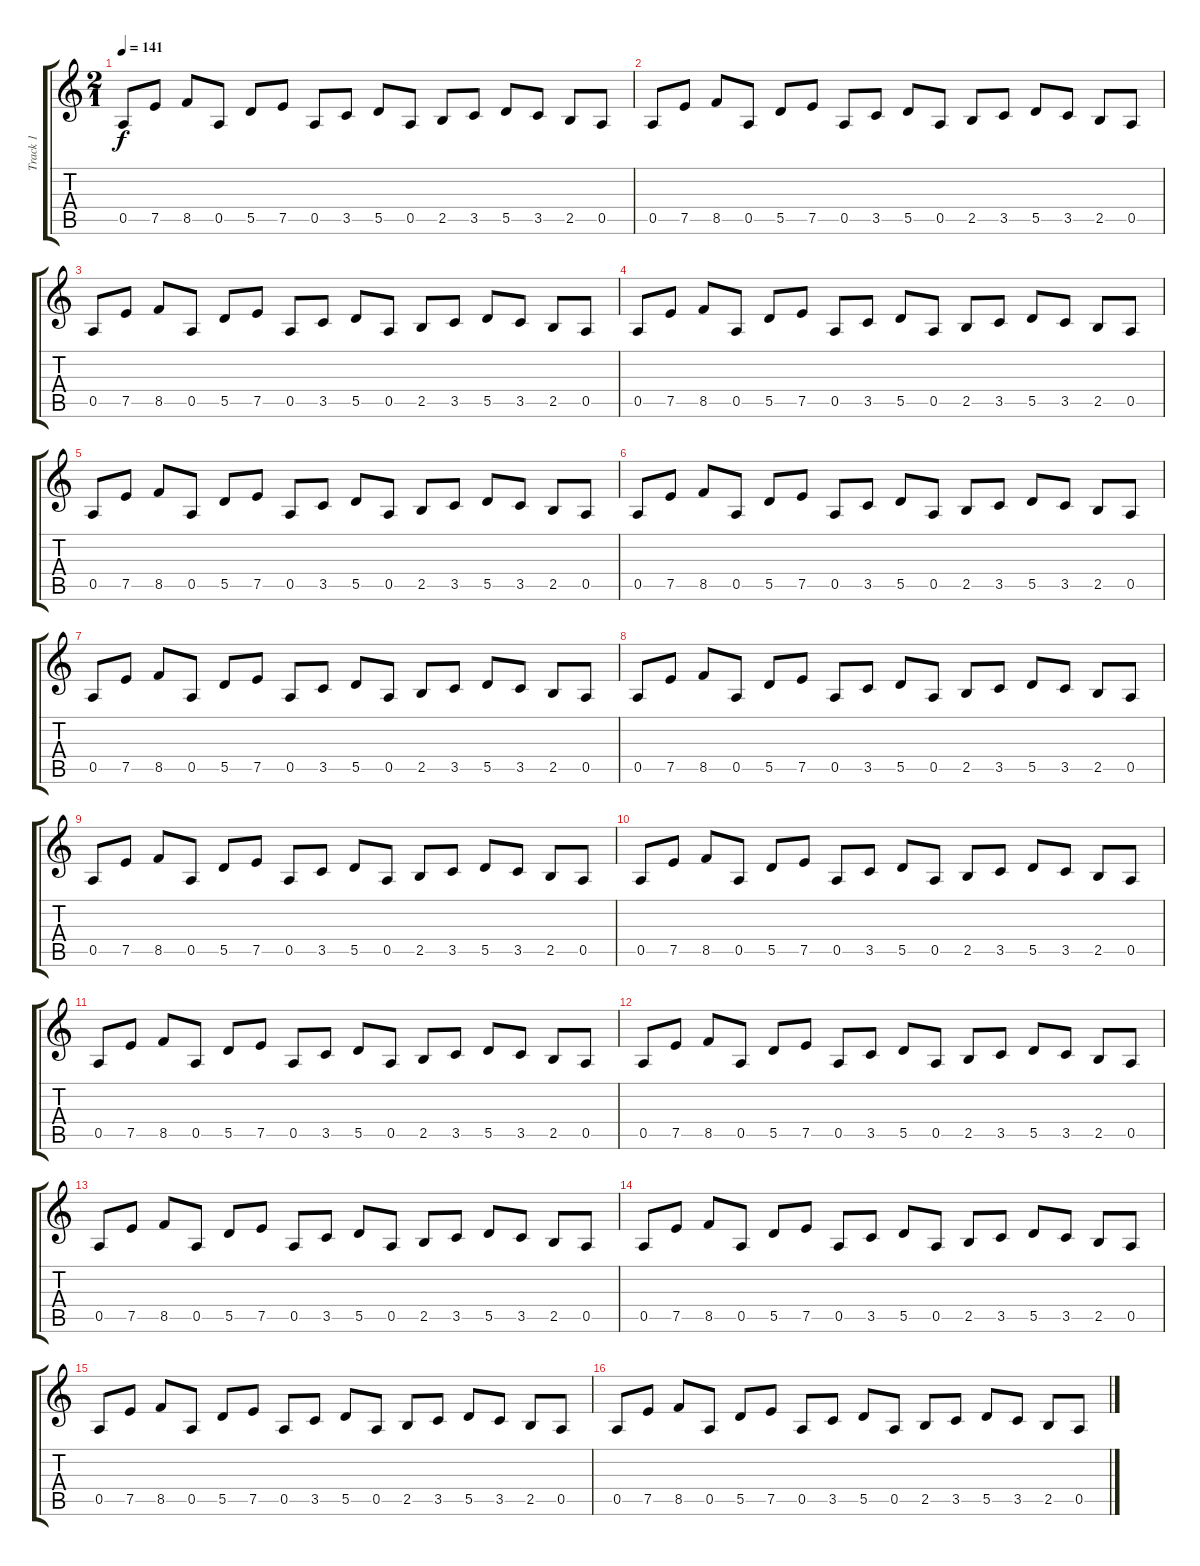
\track ("Track 1" "Track 1") {instrument distortionguitar}
\staff {score tabs}
\tuning (E4 B3 G3 D3 A2 E2) {hide}
\ts (2 1)
\tempo 141
\clef g2
\ks c
0.5.8{dy f} 7.5.8 8.5.8 0.5.8 5.5.8 7.5.8 0.5.8 3.5.8 5.5.8 0.5.8 2.5.8 3.5.8 5.5.8 3.5.8 2.5.8 0.5.8 |
0.5.8 7.5.8 8.5.8 0.5.8 5.5.8 7.5.8 0.5.8 3.5.8 5.5.8 0.5.8 2.5.8 3.5.8 5.5.8 3.5.8 2.5.8 0.5.8 |
0.5.8 7.5.8 8.5.8 0.5.8 5.5.8 7.5.8 0.5.8 3.5.8 5.5.8 0.5.8 2.5.8 3.5.8 5.5.8 3.5.8 2.5.8 0.5.8 |
0.5.8 7.5.8 8.5.8 0.5.8 5.5.8 7.5.8 0.5.8 3.5.8 5.5.8 0.5.8 2.5.8 3.5.8 5.5.8 3.5.8 2.5.8 0.5.8 |
0.5.8 7.5.8 8.5.8 0.5.8 5.5.8 7.5.8 0.5.8 3.5.8 5.5.8 0.5.8 2.5.8 3.5.8 5.5.8 3.5.8 2.5.8 0.5.8 |
0.5.8 7.5.8 8.5.8 0.5.8 5.5.8 7.5.8 0.5.8 3.5.8 5.5.8 0.5.8 2.5.8 3.5.8 5.5.8 3.5.8 2.5.8 0.5.8 |
0.5.8 7.5.8 8.5.8 0.5.8 5.5.8 7.5.8 0.5.8 3.5.8 5.5.8 0.5.8 2.5.8 3.5.8 5.5.8 3.5.8 2.5.8 0.5.8 |
0.5.8 7.5.8 8.5.8 0.5.8 5.5.8 7.5.8 0.5.8 3.5.8 5.5.8 0.5.8 2.5.8 3.5.8 5.5.8 3.5.8 2.5.8 0.5.8 |
0.5.8 7.5.8 8.5.8 0.5.8 5.5.8 7.5.8 0.5.8 3.5.8 5.5.8 0.5.8 2.5.8 3.5.8 5.5.8 3.5.8 2.5.8 0.5.8 |
0.5.8 7.5.8 8.5.8 0.5.8 5.5.8 7.5.8 0.5.8 3.5.8 5.5.8 0.5.8 2.5.8 3.5.8 5.5.8 3.5.8 2.5.8 0.5.8 |
0.5.8 7.5.8 8.5.8 0.5.8 5.5.8 7.5.8 0.5.8 3.5.8 5.5.8 0.5.8 2.5.8 3.5.8 5.5.8 3.5.8 2.5.8 0.5.8 |
0.5.8 7.5.8 8.5.8 0.5.8 5.5.8 7.5.8 0.5.8 3.5.8 5.5.8 0.5.8 2.5.8 3.5.8 5.5.8 3.5.8 2.5.8 0.5.8 |
0.5.8 7.5.8 8.5.8 0.5.8 5.5.8 7.5.8 0.5.8 3.5.8 5.5.8 0.5.8 2.5.8 3.5.8 5.5.8 3.5.8 2.5.8 0.5.8 |
0.5.8 7.5.8 8.5.8 0.5.8 5.5.8 7.5.8 0.5.8 3.5.8 5.5.8 0.5.8 2.5.8 3.5.8 5.5.8 3.5.8 2.5.8 0.5.8 |
0.5.8 7.5.8 8.5.8 0.5.8 5.5.8 7.5.8 0.5.8 3.5.8 5.5.8 0.5.8 2.5.8 3.5.8 5.5.8 3.5.8 2.5.8 0.5.8 |
0.5.8 7.5.8 8.5.8 0.5.8 5.5.8 7.5.8 0.5.8 3.5.8 5.5.8 0.5.8 2.5.8 3.5.8 5.5.8 3.5.8 2.5.8 0.5.8
